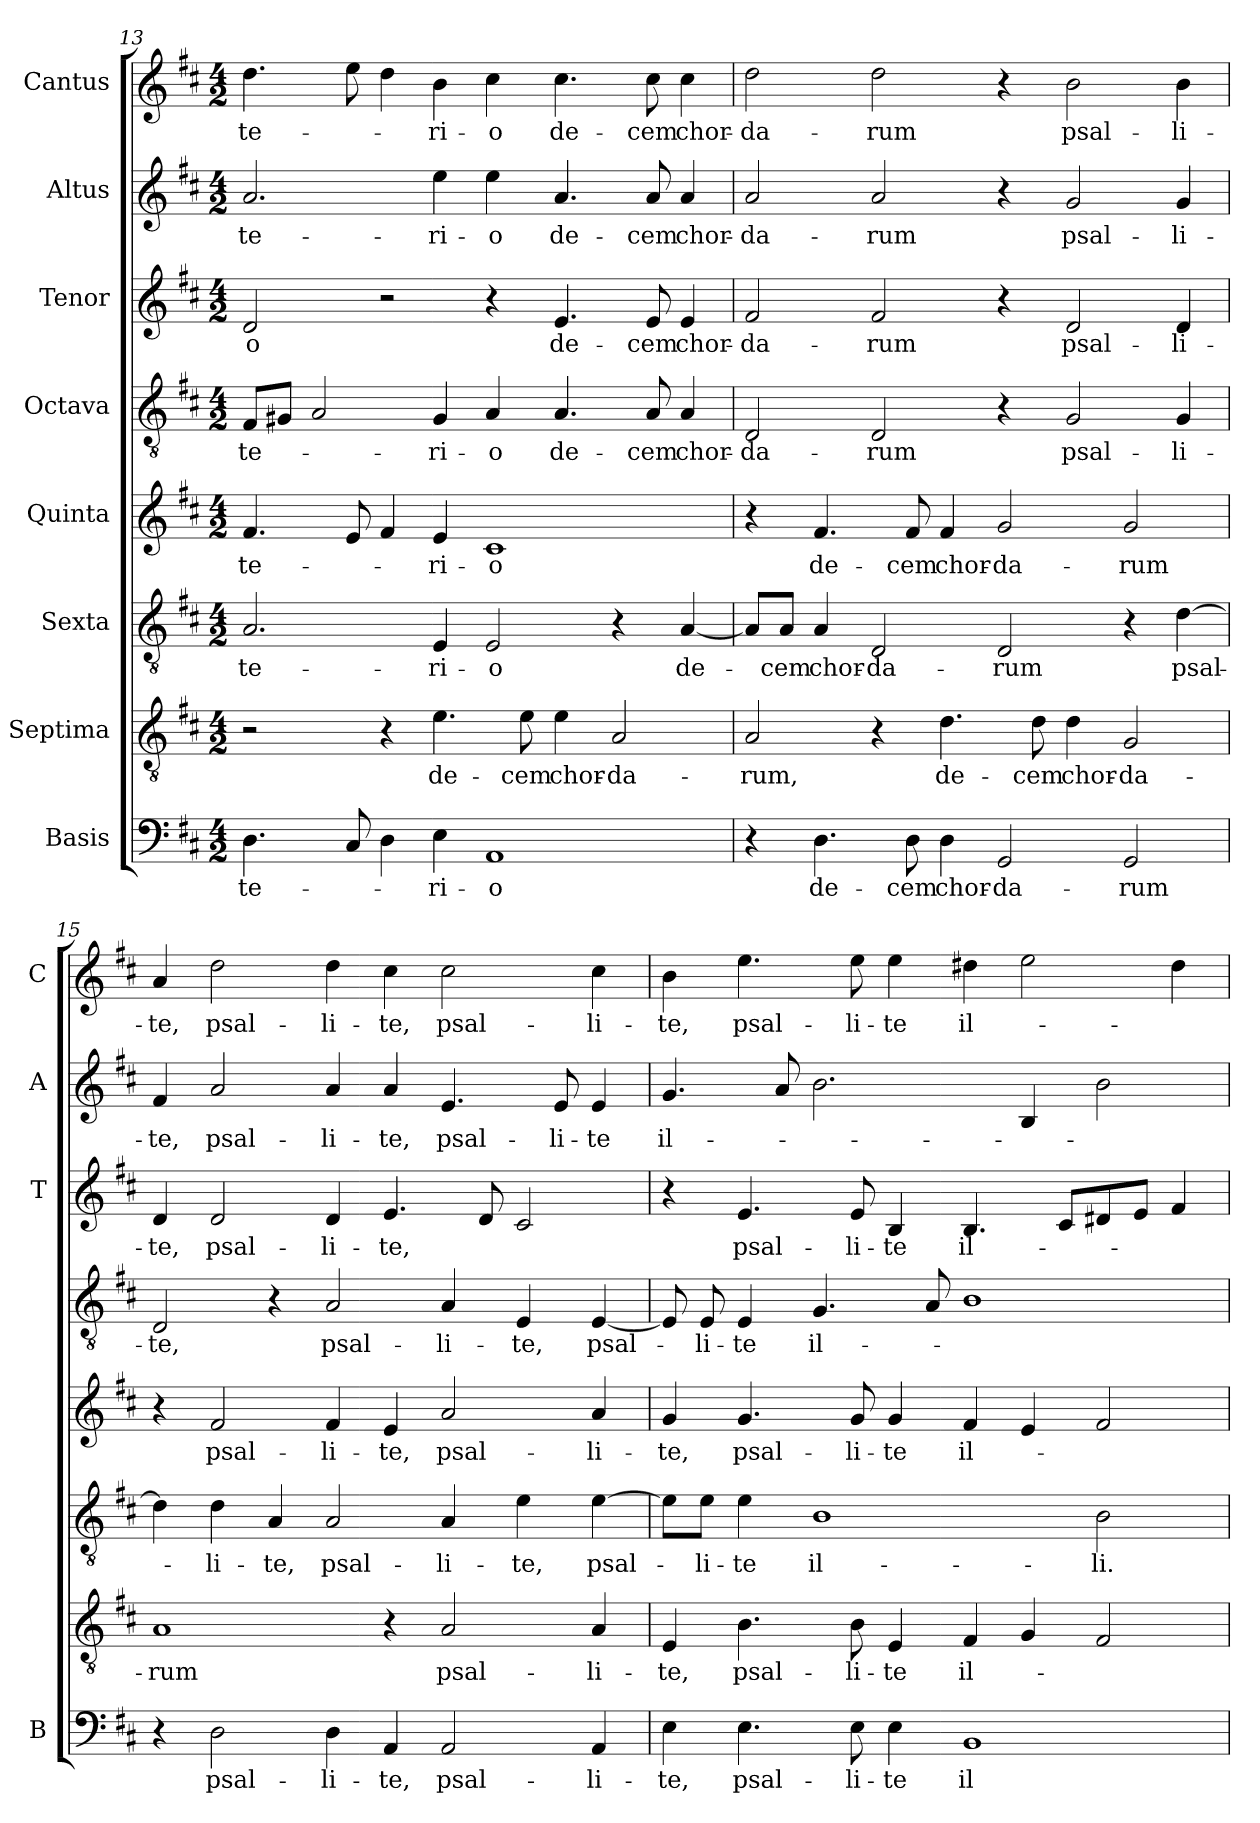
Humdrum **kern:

**kern	**text	**kern	**text	**kern	**text	**kern	**text	**kern	**text	**kern	**text	**kern	**text	**kern	**text
*part8	*part8	*part7	*part7	*part6	*part6	*part5	*part5	*part4	*part4	*part3	*part3	*part2	*part2	*part1	*part1
*staff8	*staff8	*staff7	*staff7	*staff6	*staff6	*staff5	*staff5	*staff4	*staff4	*staff3	*staff3	*staff2	*staff2	*staff1	*staff1
*I"Basis	*	*I"Septima	*	*I"Sexta	*	*I"Quinta	*	*I"Octava	*	*I"Tenor	*	*I"Altus	*	*I"Cantus	*
*I'B	*	*	*	*	*	*	*	*	*	*I'T	*	*I'A	*	*I'C	*
!!LO:PB:g=z
*clefF4	*	*clefGv2	*	*clefGv2	*	*clefG2	*	*clefGv2	*	*clefG2	*	*clefG2	*	*clefG2	*
*k[f#c#]	*	*k[f#c#]	*	*k[f#c#]	*	*k[f#c#]	*	*k[f#c#]	*	*k[f#c#]	*	*k[f#c#]	*	*k[f#c#]	*
*D:	*	*D:	*	*D:	*	*D:	*	*D:	*	*D:	*	*D:	*	*D:	*
*M4/2	*	*M4/2	*	*M4/2	*	*M4/2	*	*M4/2	*	*M4/2	*	*M4/2	*	*M4/2	*
=13	=13	=13	=13	=13	=13	=13	=13	=13	=13	=13	=13	=13	=13	=13	=13
!	!LO:LY:b	!	!	!	!LO:LY:b	!	!LO:LY:b	!	!LO:LY:b	!	!LO:LY:b	!	!LO:LY:b	!	!LO:LY:b
4.D\	-te-	2r	.	2.A/	-te-	4.f#/	-te-	8F#/L	-te-	2d/	-o	2.a/	-te-	4.dd\	-te-
.	.	.	.	.	.	.	.	8G#X/J	.	.	.	.	.	.	.
.	.	.	.	.	.	.	.	2A/	.	.	.	.	.	.	.
8C#/	.	.	.	.	.	8e/	.	.	.	.	.	.	.	8ee\	.
4D\	.	4r	.	.	.	4f#/	.	.	.	2r	.	.	.	4dd\	.
!	!LO:LY:b	!	!LO:LY:b	!	!LO:LY:b	!	!LO:LY:b	!	!LO:LY:b	!	!	!	!LO:LY:b	!	!LO:LY:b
4E\	-ri-	4.e\	de-	4E/	-ri-	4e/	-ri-	4G#/	-ri-	.	.	4ee\	-ri-	4b\	-ri-
!	!LO:LY:b	!	!	!	!LO:LY:b	!	!LO:LY:b	!	!LO:LY:b	!	!	!	!LO:LY:b	!	!LO:LY:b
1AA	-o	.	.	2E/	-o	1c#	-o	4A/	-o	4r	.	4ee\	-o	4cc#\	-o
!	!	!	!LO:LY:b	!	!	!	!	!	!	!	!	!	!	!	!
.	.	8e\	-cem	.	.	.	.	.	.	.	.	.	.	.	.
!	!	!	!LO:LY:b	!	!	!	!	!	!LO:LY:b	!	!LO:LY:b	!	!LO:LY:b	!	!LO:LY:b
.	.	4e\	chor-	.	.	.	.	4.A/	de-	4.e/	de-	4.a/	de-	4.cc#\	de-
!	!	!	!LO:LY:b	!	!	!	!	!	!	!	!	!	!	!	!
.	.	2A/	-da-	4r	.	.	.	.	.	.	.	.	.	.	.
!	!	!	!	!	!	!	!	!	!LO:LY:b	!	!LO:LY:b	!	!LO:LY:b	!	!LO:LY:b
.	.	.	.	.	.	.	.	8A/	-cem	8e/	-cem	8a/	-cem	8cc#\	-cem
!	!	!	!	!	!LO:LY:b	!	!	!	!LO:LY:b	!	!LO:LY:b	!	!LO:LY:b	!	!LO:LY:b
.	.	.	.	[4A/	de-	.	.	4A/	chor-	4e/	chor-	4a/	chor-	4cc#\	chor-
=14	=14	=14	=14	=14	=14	=14	=14	=14	=14	=14	=14	=14	=14	=14	=14
!	!	!	!LO:LY:b	!	!	!	!	!	!LO:LY:b	!	!LO:LY:b	!	!LO:LY:b	!	!LO:LY:b
4r	.	2A/	-rum,	8A/L]	.	4r	.	2D/	-da-	2f#/	-da-	2a/	-da-	2dd\	-da-
!	!	!	!	!	!LO:LY:b	!	!	!	!	!	!	!	!	!	!
.	.	.	.	8A/J	-cem	.	.	.	.	.	.	.	.	.	.
!	!LO:LY:b	!	!	!	!LO:LY:b	!	!LO:LY:b	!	!	!	!	!	!	!	!
4.D\	de-	.	.	4A/	chor-	4.f#/	de-	.	.	.	.	.	.	.	.
!	!	!	!	!	!LO:LY:b	!	!	!	!LO:LY:b	!	!LO:LY:b	!	!LO:LY:b	!	!LO:LY:b
.	.	4r	.	2D/	-da-	.	.	2D/	-rum	2f#/	-rum	2a/	-rum	2dd\	-rum
!	!LO:LY:b	!	!	!	!	!	!LO:LY:b	!	!	!	!	!	!	!	!
8D\	-cem	.	.	.	.	8f#/	-cem	.	.	.	.	.	.	.	.
!	!LO:LY:b	!	!LO:LY:b	!	!	!	!LO:LY:b	!	!	!	!	!	!	!	!
4D\	chor-	4.d\	de-	.	.	4f#/	chor-	.	.	.	.	.	.	.	.
!	!LO:LY:b	!	!	!	!LO:LY:b	!	!LO:LY:b	!	!	!	!	!	!	!	!
2GG/	-da-	.	.	2D/	-rum	2g/	-da-	4r	.	4r	.	4r	.	4r	.
!	!	!	!LO:LY:b	!	!	!	!	!	!	!	!	!	!	!	!
.	.	8d\	-cem	.	.	.	.	.	.	.	.	.	.	.	.
!	!	!	!LO:LY:b	!	!	!	!	!	!LO:LY:b	!	!LO:LY:b	!	!LO:LY:b	!	!LO:LY:b
.	.	4d\	chor-	.	.	.	.	2G/	psal-	2d/	psal-	2g/	psal-	2b\	psal-
!	!LO:LY:b	!	!LO:LY:b	!	!	!	!LO:LY:b	!	!	!	!	!	!	!	!
2GG/	-rum	2G/	-da-	4r	.	2g/	-rum	.	.	.	.	.	.	.	.
!	!	!	!	!	!LO:LY:b	!	!	!	!LO:LY:b	!	!LO:LY:b	!	!LO:LY:b	!	!LO:LY:b
.	.	.	.	[4d\	psal-	.	.	4G/	-li-	4d/	-li-	4g/	-li-	4b\	-li-
=15	=15	=15	=15	=15	=15	=15	=15	=15	=15	=15	=15	=15	=15	=15	=15
!	!	!	!LO:LY:b	!	!	!	!	!	!LO:LY:b	!	!LO:LY:b	!	!LO:LY:b	!	!LO:LY:b
4r	.	1A	-rum	4d\]	.	4r	.	2D/	-te,	4d/	-te,	4f#/	-te,	4a/	-te,
!	!LO:LY:b	!	!	!	!LO:LY:b	!	!LO:LY:b	!	!	!	!LO:LY:b	!	!LO:LY:b	!	!LO:LY:b
2D\	psal-	.	.	4d\	-li-	2f#/	psal-	.	.	2d/	psal-	2a/	psal-	2dd\	psal-
!	!	!	!	!	!LO:LY:b	!	!	!	!	!	!	!	!	!	!
.	.	.	.	4A/	-te,	.	.	4r	.	.	.	.	.	.	.
!	!LO:LY:b	!	!	!	!LO:LY:b	!	!LO:LY:b	!	!LO:LY:b	!	!LO:LY:b	!	!LO:LY:b	!	!LO:LY:b
4D\	-li-	.	.	2A/	psal-	4f#/	-li-	2A/	psal-	4d/	-li-	4a/	-li-	4dd\	-li-
!	!LO:LY:b	!	!	!	!	!	!LO:LY:b	!	!	!	!LO:LY:b	!	!LO:LY:b	!	!LO:LY:b
4AA/	-te,	4r	.	.	.	4e/	-te,	.	.	4.e/	-te,	4a/	-te,	4cc#\	-te,
!	!LO:LY:b	!	!LO:LY:b	!	!LO:LY:b	!	!LO:LY:b	!	!LO:LY:b	!	!	!	!LO:LY:b	!	!LO:LY:b
2AA/	psal-	2A/	psal-	4A/	-li-	2a/	psal-	4A/	-li-	.	.	4.e/	psal-	2cc#\	psal-
.	.	.	.	.	.	.	.	.	.	8d/	.	.	.	.	.
!	!	!	!	!	!LO:LY:b	!	!	!	!LO:LY:b	!	!	!	!	!	!
.	.	.	.	4e\	-te,	.	.	4E/	-te,	2c#/	.	.	.	.	.
!	!	!	!	!	!	!	!	!	!	!	!	!	!LO:LY:b	!	!
.	.	.	.	.	.	.	.	.	.	.	.	8e/	-li-	.	.
!	!LO:LY:b	!	!LO:LY:b	!	!LO:LY:b	!	!LO:LY:b	!	!LO:LY:b	!	!	!	!LO:LY:b	!	!LO:LY:b
4AA/	-li-	4A/	-li-	[4e\	psal-	4a/	-li-	[4E/	psal-	.	.	4e/	-te	4cc#\	-li-
!!LO:LB:g=z
=16	=16	=16	=16	=16	=16	=16	=16	=16	=16	=16	=16	=16	=16	=16	=16
!	!LO:LY:b	!	!LO:LY:b	!	!	!	!LO:LY:b	!	!	!	!	!	!LO:LY:b	!	!LO:LY:b
4E\	-te,	4E/	-te,	8e\L]	.	4g/	-te,	8E/]	.	4r	.	4.g/	il-	4b\	-te,
!	!	!	!	!	!LO:LY:b	!	!	!	!LO:LY:b	!	!	!	!	!	!
.	.	.	.	8e\J	-li-	.	.	8E/	-li-	.	.	.	.	.	.
!	!LO:LY:b	!	!LO:LY:b	!	!LO:LY:b	!	!LO:LY:b	!	!LO:LY:b	!	!LO:LY:b	!	!	!	!LO:LY:b
4.E\	psal-	4.B\	psal-	4e\	-te	4.g/	psal-	4E/	-te	4.e/	psal-	.	.	4.ee\	psal-
.	.	.	.	.	.	.	.	.	.	.	.	8a/	.	.	.
!	!	!	!	!	!LO:LY:b	!	!	!	!LO:LY:b	!	!	!	!	!	!
.	.	.	.	1B	il-	.	.	4.G/	il-	.	.	2.b\	.	.	.
!	!LO:LY:b	!	!LO:LY:b	!	!	!	!LO:LY:b	!	!	!	!LO:LY:b	!	!	!	!LO:LY:b
8E\	-li-	8B\	-li-	.	.	8g/	-li-	.	.	8e/	-li-	.	.	8ee\	-li-
!	!LO:LY:b	!	!LO:LY:b	!	!	!	!LO:LY:b	!	!	!	!LO:LY:b	!	!	!	!LO:LY:b
4E\	-te	4E/	-te	.	.	4g/	-te	.	.	4B/	-te	.	.	4ee\	-te
.	.	.	.	.	.	.	.	8A/	.	.	.	.	.	.	.
!	!LO:LY:b	!	!LO:LY:b	!	!	!	!LO:LY:b	!	!	!	!LO:LY:b	!	!	!	!LO:LY:b
1BB	il-	4F#/	il-	.	.	4f#/	il-	1B	.	4.B/	il-	.	.	4dd#X\	il-
.	.	4G/	.	.	.	4e/	.	.	.	.	.	4B/	.	2ee\	.
.	.	.	.	.	.	.	.	.	.	8c#/L	.	.	.	.	.
!	!	!	!	!	!LO:LY:b	!	!	!	!	!	!	!	!	!	!
.	.	2F#/	.	2B\	-li.	2f#/	.	.	.	8d#X/	.	2b\	.	.	.
.	.	.	.	.	.	.	.	.	.	8e/J	.	.	.	.	.
.	.	.	.	.	.	.	.	.	.	4f#/	.	.	.	4dd#\	.
=	=	=	=	=	=	=	=	=	=	=	=	=	=	=	=
*-	*-	*-	*-	*-	*-	*-	*-	*-	*-	*-	*-	*-	*-	*-	*-
